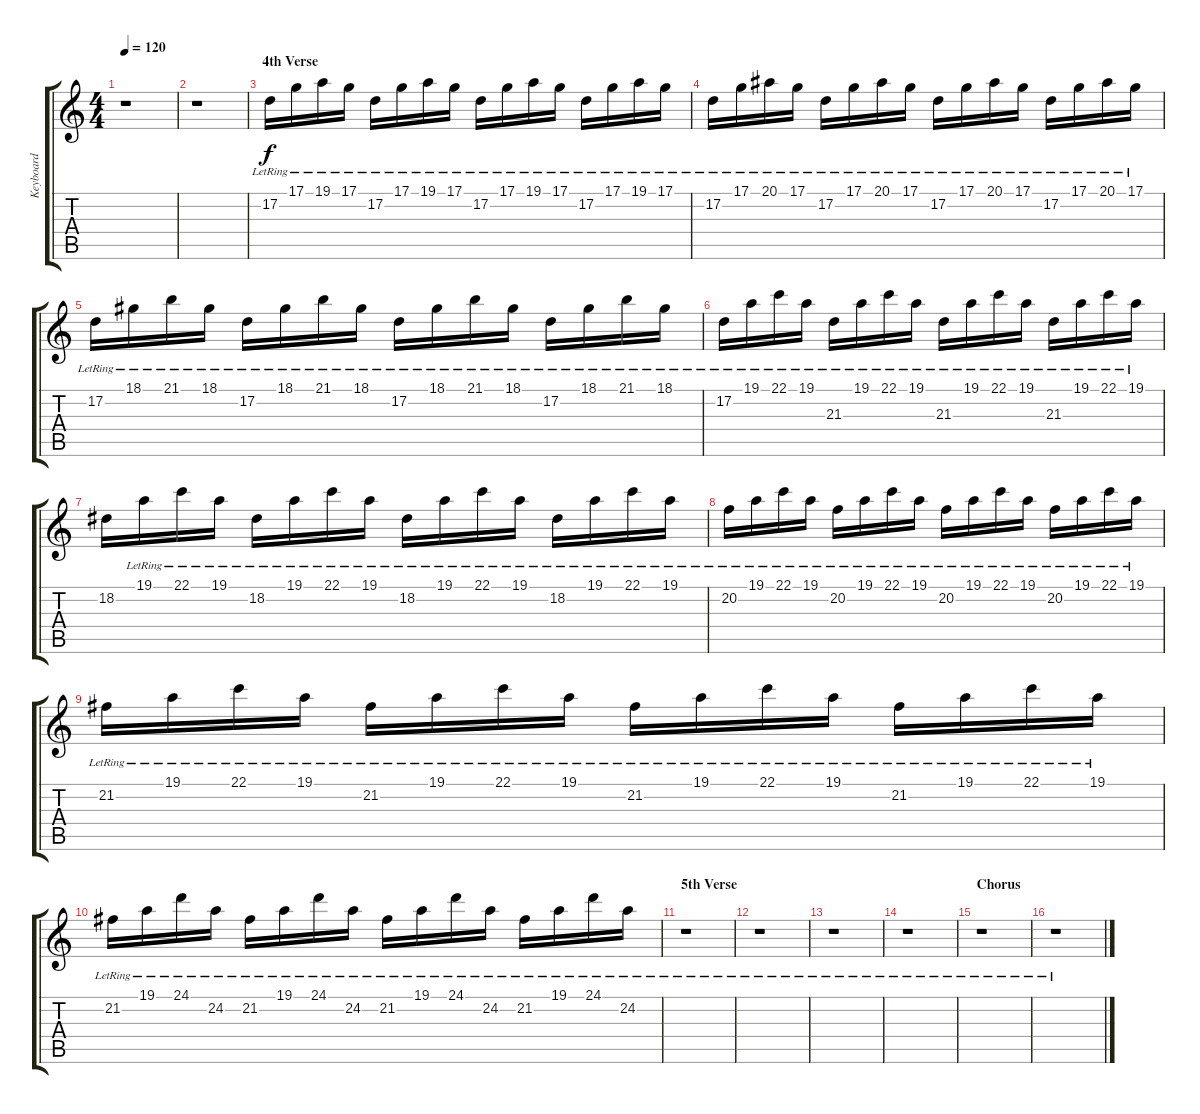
\track ("Keyboard" "Keyboard") {instrument acousticgrandpiano}
\staff {score tabs}
\tuning (D4 A3 F3 C3 G2 D2) {hide}
\ts (4 4)
\tempo 120
\clef g2
\ks c
r.1{dy f} |
r.1 |
\section ("" "4th Verse")
17.2{lr}.16{volume 16 instrument harpsichord} 17.1{lr}.16 19.1{lr}.16 17.1{lr}.16 17.2{lr}.16 17.1{lr}.16 19.1{lr}.16 17.1{lr}.16 17.2{lr}.16 17.1{lr}.16 19.1{lr}.16 17.1{lr}.16 17.2{lr}.16 17.1{lr}.16 19.1{lr}.16 17.1{lr}.16 |
17.2{lr}.16 17.1{lr}.16 20.1{lr}.16 17.1{lr}.16 17.2{lr}.16 17.1{lr}.16 20.1{lr}.16 17.1{lr}.16 17.2{lr}.16 17.1{lr}.16 20.1{lr}.16 17.1{lr}.16 17.2{lr}.16 17.1{lr}.16 20.1{lr}.16 17.1{lr}.16 |
17.2{lr}.16 18.1{lr}.16 21.1{lr}.16 18.1{lr}.16 17.2{lr}.16 18.1{lr}.16 21.1{lr}.16 18.1{lr}.16 17.2{lr}.16 18.1{lr}.16 21.1{lr}.16 18.1{lr}.16 17.2{lr}.16 18.1{lr}.16 21.1{lr}.16 18.1{lr}.16 |
17.2{lr}.16 19.1{lr}.16 22.1{lr}.16 19.1{lr}.16 21.3{lr}.16 19.1{lr}.16 22.1{lr}.16 19.1{lr}.16 21.3{lr}.16 19.1{lr}.16 22.1{lr}.16 19.1{lr}.16 21.3{lr}.16 19.1{lr}.16 22.1{lr}.16 19.1{lr}.16 |
18.2.16 19.1{lr}.16 22.1{lr}.16 19.1{lr}.16 18.2{lr}.16 19.1{lr}.16 22.1{lr}.16 19.1{lr}.16 18.2{lr}.16 19.1{lr}.16 22.1{lr}.16 19.1{lr}.16 18.2{lr}.16 19.1{lr}.16 22.1{lr}.16 19.1{lr}.16 |
20.2{lr}.16 19.1{lr}.16 22.1{lr}.16 19.1{lr}.16 20.2{lr}.16 19.1{lr}.16 22.1{lr}.16 19.1{lr}.16 20.2{lr}.16 19.1{lr}.16 22.1{lr}.16 19.1{lr}.16 20.2{lr}.16 19.1{lr}.16 22.1{lr}.16 19.1{lr}.16 |
21.2{lr}.16 19.1{lr}.16 22.1{lr}.16 19.1{lr}.16 21.2{lr}.16 19.1{lr}.16 22.1{lr}.16 19.1{lr}.16 21.2{lr}.16 19.1{lr}.16 22.1{lr}.16 19.1{lr}.16 21.2{lr}.16 19.1{lr}.16 22.1{lr}.16 19.1{lr}.16 |
21.2{lr}.16 19.1{lr}.16 24.1{lr}.16 24.2{lr}.16 21.2{lr}.16 19.1{lr}.16 24.1{lr}.16 24.2{lr}.16 21.2{lr}.16 19.1{lr}.16 24.1{lr}.16 24.2{lr}.16 21.2{lr}.16 19.1{lr}.16 24.1{lr}.16 24.2{lr}.16 |
\section ("" "5th Verse")
r.1 |
r.1 |
r.1 |
r.1 |
\section ("" "Chorus")
r.1 |
r.1
